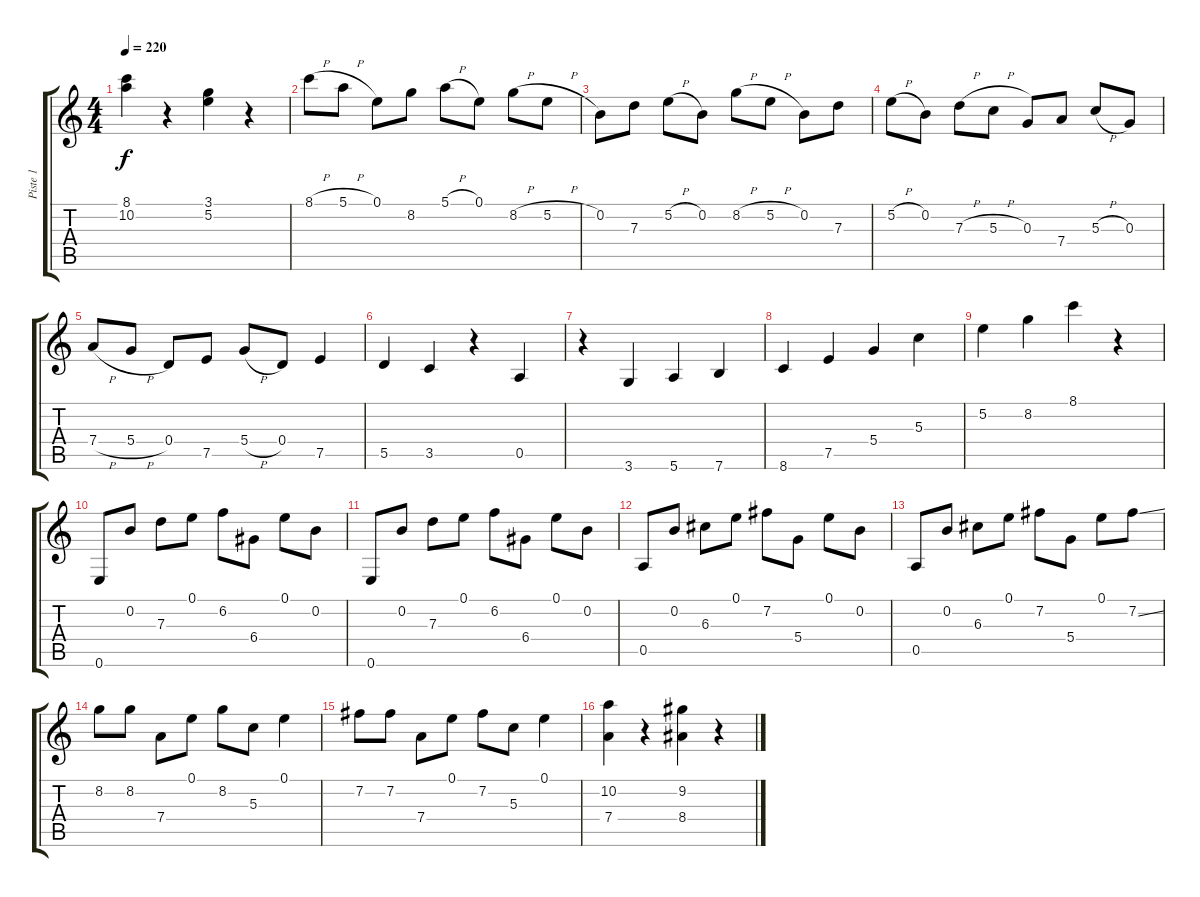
\track ("Piste 1" "Piste 1") {instrument acousticguitarnylon}
\staff {score tabs}
\tuning (E4 B3 G3 D3 A2 E2) {hide}
\ts (4 4)
\tempo 220
\clef g2
\ks c
(8.1 10.2).4{dy f} r.4 (3.1 5.2).4 r.4 |
8.1{h}.8 5.1{h}.8 0.1.8 8.2.8 5.1{h}.8 0.1.8 8.2{h}.8 5.2{h}.8 |
0.2.8 7.3.8 5.2{h}.8 0.2.8 8.2{h}.8 5.2{h}.8 0.2.8 7.3.8 |
5.2{h}.8 0.2.8 7.3{h}.8 5.3{h}.8 0.3.8 7.4.8 5.3{h}.8 0.3.8 |
7.4{h}.8 5.4{h}.8 0.4.8 7.5.8 5.4{h}.8 0.4.8 7.5.4 |
5.5.4 3.5.4 r.4 0.5.4 |
r.4 3.6.4 5.6.4 7.6.4 |
8.6.4 7.5.4 5.4.4 5.3.4 |
5.2.4 8.2.4 8.1.4 r.4 |
0.6.8 0.2.8 7.3.8 0.1.8 6.2.8 6.4.8 0.1.8 0.2.8 |
0.6.8 0.2.8 7.3.8 0.1.8 6.2.8 6.4.8 0.1.8 0.2.8 |
0.5.8 0.2.8 6.3.8 0.1.8 7.2.8 5.4.8 0.1.8 0.2.8 |
0.5.8 0.2.8 6.3.8 0.1.8 7.2.8 5.4.8 0.1.8 7.2{ss}.8 |
8.2.8 8.2.8 7.4.8 0.1.8 8.2.8 5.3.8 0.1.4 |
7.2.8 7.2.8 7.4.8 0.1.8 7.2.8 5.3.8 0.1.4 |
(10.2 7.4).4 r.4 (9.2 8.4).4 r.4
